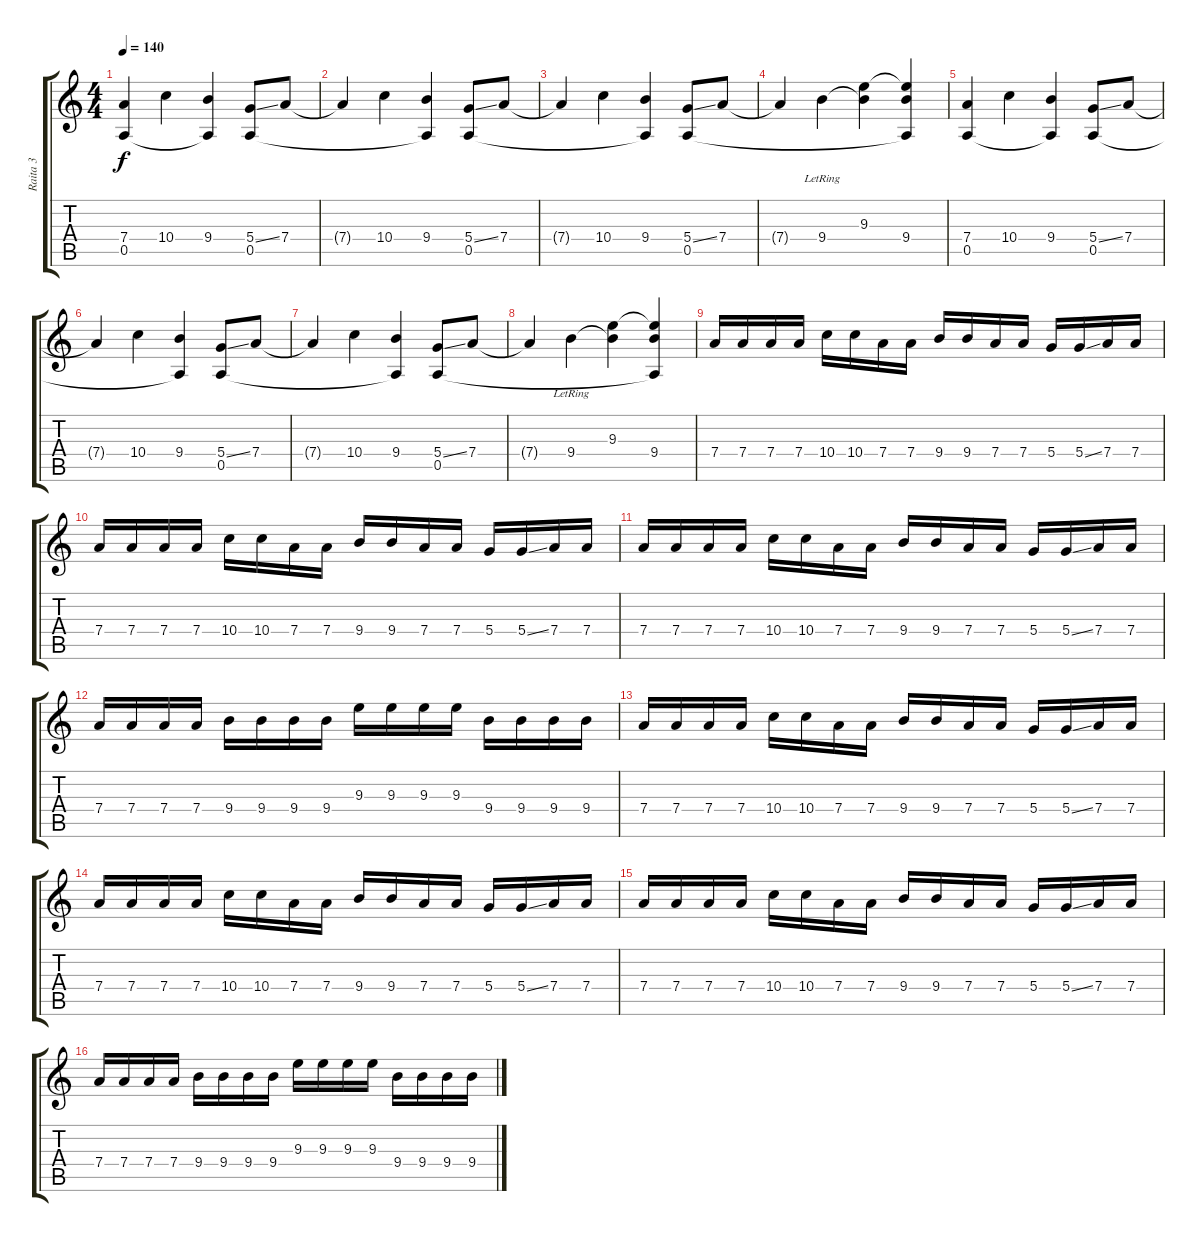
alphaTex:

\track ("Raita 3" "Raita 3") {instrument overdrivenguitar}
\staff {score tabs}
\tuning (E4 B3 G3 D3 A2 E2) {hide}
\ts (4 4)
\tempo 140
\clef g2
\ks c
(7.4 0.5).4{dy f} 10.4.4 (9.4 0.5{t}).4 (5.4{ss} 0.5).8 7.4.8 |
7.4{t}.4 10.4.4 (9.4 0.5{t}).4 (5.4{ss} 0.5).8 7.4.8 |
7.4{t}.4 10.4.4 (9.4 0.5{t}).4 (5.4{ss} 0.5).8 7.4.8 |
7.4{t}.4 9.4{lr}.4 (9.3 9.4{t}).4 (9.3{t} 9.4 0.5{t}).4 |
(7.4 0.5).4 10.4.4 (9.4 0.5{t}).4 (5.4{ss} 0.5).8 7.4.8 |
7.4{t}.4 10.4.4 (9.4 0.5{t}).4 (5.4{ss} 0.5).8 7.4.8 |
7.4{t}.4 10.4.4 (9.4 0.5{t}).4 (5.4{ss} 0.5).8 7.4.8 |
7.4{t}.4 9.4{lr}.4 (9.3 9.4{t}).4 (9.3{t} 9.4 0.5{t}).4 |
7.4.16 7.4.16 7.4.16 7.4.16 10.4.16 10.4.16 7.4.16 7.4.16 9.4.16 9.4.16 7.4.16 7.4.16 5.4.16 5.4{ss}.16 7.4.16 7.4.16 |
7.4.16 7.4.16 7.4.16 7.4.16 10.4.16 10.4.16 7.4.16 7.4.16 9.4.16 9.4.16 7.4.16 7.4.16 5.4.16 5.4{ss}.16 7.4.16 7.4.16 |
7.4.16 7.4.16 7.4.16 7.4.16 10.4.16 10.4.16 7.4.16 7.4.16 9.4.16 9.4.16 7.4.16 7.4.16 5.4.16 5.4{ss}.16 7.4.16 7.4.16 |
7.4.16 7.4.16 7.4.16 7.4.16 9.4.16 9.4.16 9.4.16 9.4.16 9.3.16 9.3.16 9.3.16 9.3.16 9.4.16 9.4.16 9.4.16 9.4.16 |
7.4.16 7.4.16 7.4.16 7.4.16 10.4.16 10.4.16 7.4.16 7.4.16 9.4.16 9.4.16 7.4.16 7.4.16 5.4.16 5.4{ss}.16 7.4.16 7.4.16 |
7.4.16 7.4.16 7.4.16 7.4.16 10.4.16 10.4.16 7.4.16 7.4.16 9.4.16 9.4.16 7.4.16 7.4.16 5.4.16 5.4{ss}.16 7.4.16 7.4.16 |
7.4.16 7.4.16 7.4.16 7.4.16 10.4.16 10.4.16 7.4.16 7.4.16 9.4.16 9.4.16 7.4.16 7.4.16 5.4.16 5.4{ss}.16 7.4.16 7.4.16 |
7.4.16 7.4.16 7.4.16 7.4.16 9.4.16 9.4.16 9.4.16 9.4.16 9.3.16 9.3.16 9.3.16 9.3.16 9.4.16 9.4.16 9.4.16 9.4.16
